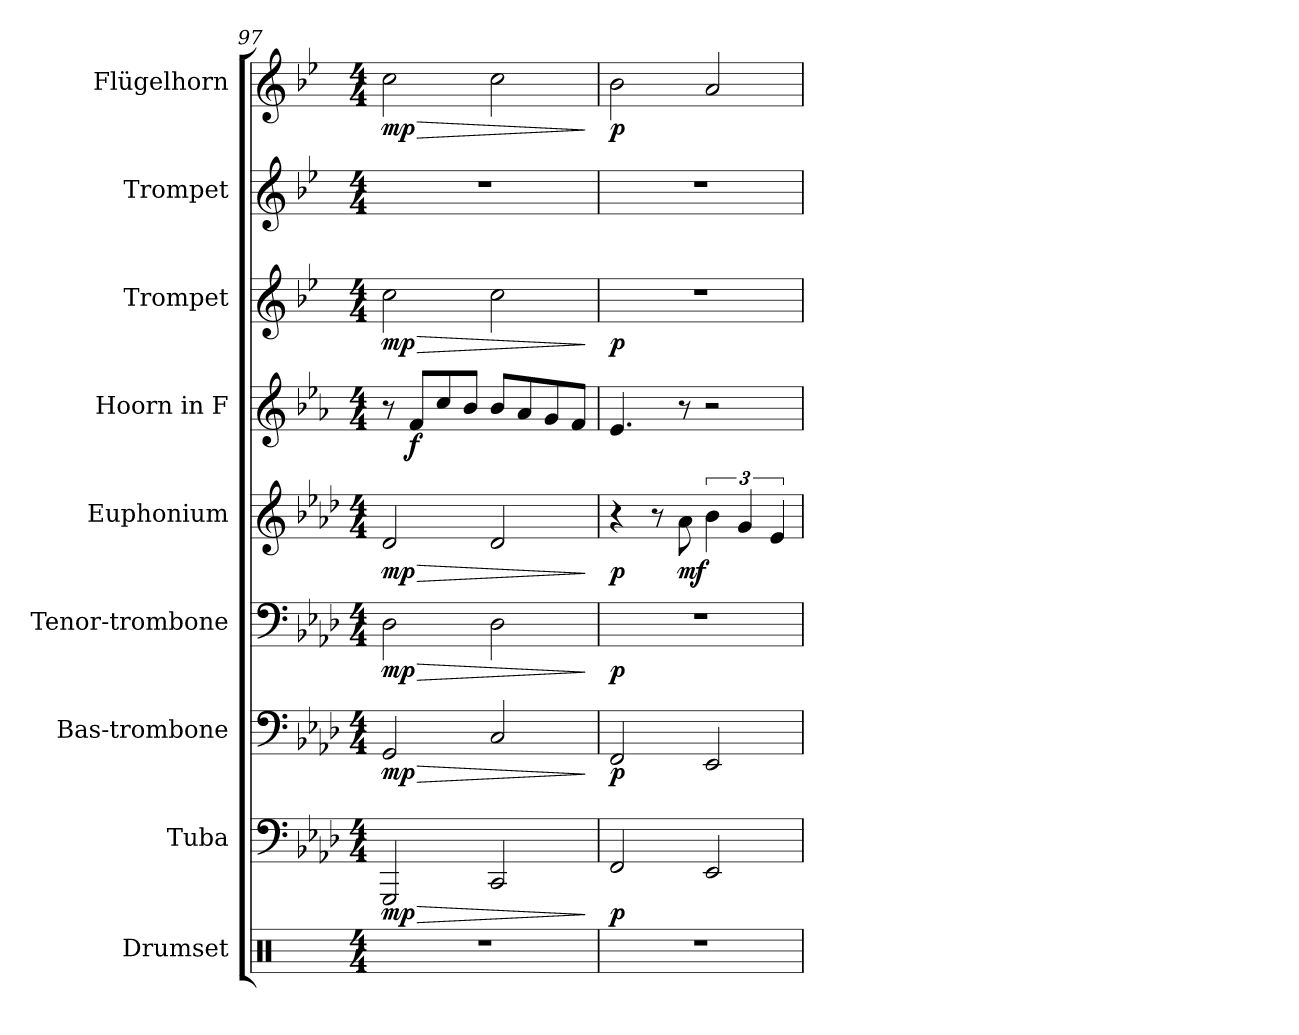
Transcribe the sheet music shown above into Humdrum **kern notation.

**kern	**kern	**dynam	**kern	**dynam	**kern	**dynam	**kern	**dynam	**kern	**dynam	**kern	**dynam	**kern	**kern	**dynam
*part9	*part8	*part8	*part7	*part7	*part6	*part6	*part5	*part5	*part4	*part4	*part3	*part3	*part2	*part1	*part1
*staff9	*staff8	*staff8	*staff7	*staff7	*staff6	*staff6	*staff5	*staff5	*staff4	*staff4	*staff3	*staff3	*staff2	*staff1	*staff1
*I"Drumset	*I"Tuba	*	*I"Bas-trombone	*	*I"Tenor-trombone	*	*I"Euphonium	*	*I"Hoorn in F	*	*I"Trompet	*	*I"Trompet	*I"Flügelhorn	*
*I'Drs.	*I'Tba.	*	*I'Bs. Tbn.	*	*I'T. Tbn.	*	*I'Euph.	*	*	*	*I'Tpt.	*	*I'Tpt.	*I'Flghn.	*
*clefX	*clefF4	*	*clefF4	*	*clefF4	*	*clefG2	*	*clefG2	*	*clefG2	*	*clefG2	*clefG2	*
*	*	*	*	*	*	*	*ITrd8c14	*	*ITrd4c7	*	*ITrd1c2	*	*ITrd1c2	*ITrd1c2	*
*k[]	*k[b-e-a-d-]	*	*k[b-e-a-d-]	*	*k[b-e-a-d-]	*	*k[b-e-a-d-]	*	*k[b-e-a-d-]	*	*k[b-e-a-d-]	*	*k[b-e-a-d-]	*k[b-e-a-d-]	*
*M4/4	*M4/4	*	*M4/4	*	*M4/4	*	*M4/4	*	*M4/4	*	*M4/4	*	*M4/4	*M4/4	*
=97	=97	=97	=97	=97	=97	=97	=97	=97	=97	=97	=97	=97	=97	=97	=97
!	!	!LO:HP:b	!	!LO:HP:b	!	!LO:HP:b	!	!LO:HP:b	!	!	!	!LO:HP:b	!	!	!LO:HP:b
!	!	!LO:DY:n=1:b	!	!LO:DY:n=1:b	!	!LO:DY:n=1:b	!	!LO:DY:n=1:b	!	!	!	!LO:DY:n=1:b	!	!	!LO:DY:n=1:b
1r	2GGG/	> mp	2GG/	> mp	2D-\	> mp	2D-/	> mp	8r	.	2b-\	> mp	1r	2b-\	> mp
!	!	!	!	!	!	!	!	!	!	!LO:DY:b	!	!	!	!	!
.	.	.	.	.	.	.	.	.	8B-/L	f	.	.	.	.	.
.	.	.	.	.	.	.	.	.	8f/	.	.	.	.	.	.
.	.	.	.	.	.	.	.	.	8e-/J	.	.	.	.	.	.
.	2CC/	.	2C/	.	2D-\	.	2D-/	.	8e-/L	.	2b-\	.	.	2b-\	.
.	.	.	.	.	.	.	.	.	8d-/	.	.	.	.	.	.
.	.	.	.	.	.	.	.	.	8c/	.	.	.	.	.	.
.	.	.	.	.	.	.	.	.	8B-/J	.	.	.	.	.	.
.	.	]	.	]	.	]	.	]	.	.	.	]	.	.	]
=98	=98	=98	=98	=98	=98	=98	=98	=98	=98	=98	=98	=98	=98	=98	=98
!	!	!LO:DY:b	!	!LO:DY:b	!	!LO:DY:b	!	!LO:DY:b	!	!	!	!LO:DY:b	!	!	!LO:DY:b
1r	2FF/	p	2FF/	p	1r	p	4r	p	4.A-/	.	1r	p	1r	2a-\	p
.	.	.	.	.	.	.	8r	.	.	.	.	.	.	.	.
!	!	!	!	!	!	!	!	!LO:DY:b	!	!	!	!	!	!	!
.	.	.	.	.	.	.	8A-\	mf	8r	.	.	.	.	.	.
.	2EE-/	.	2EE-/	.	.	.	6B-\	.	2r	.	.	.	.	2g/	.
.	.	.	.	.	.	.	6G/	.	.	.	.	.	.	.	.
.	.	.	.	.	.	.	6E-/	.	.	.	.	.	.	.	.
=	=	=	=	=	=	=	=	=	=	=	=	=	=	=	=
*-	*-	*-	*-	*-	*-	*-	*-	*-	*-	*-	*-	*-	*-	*-	*-
